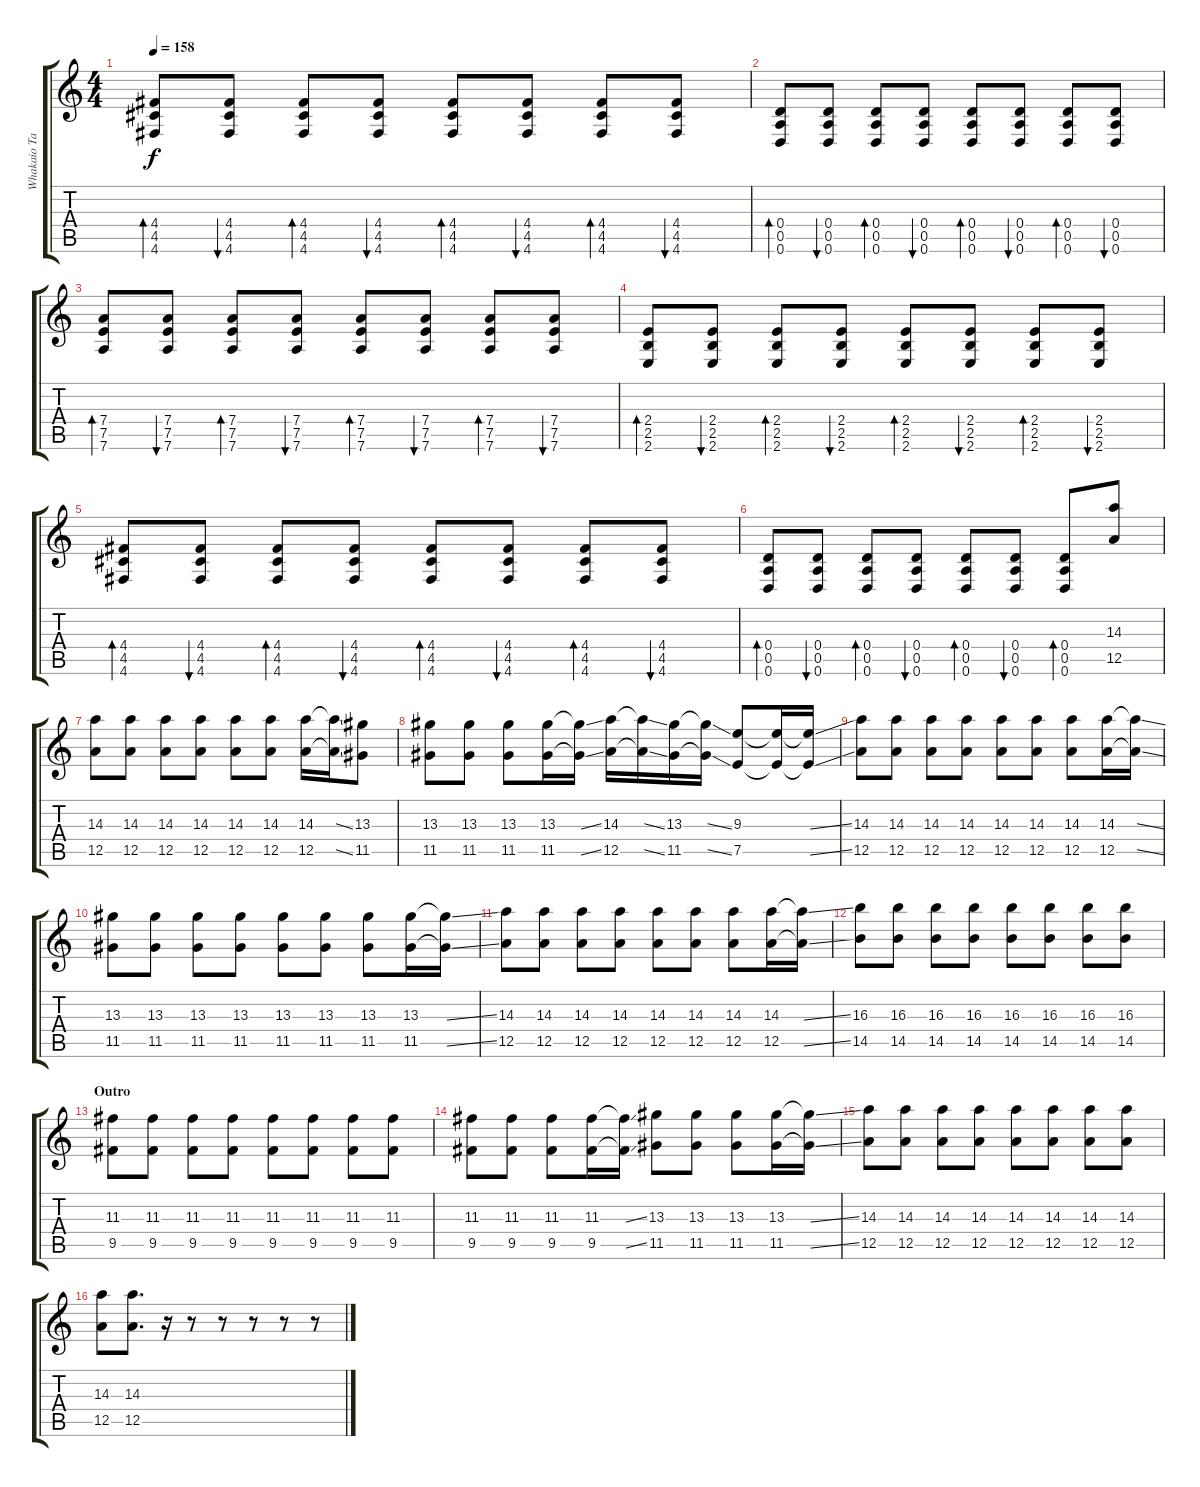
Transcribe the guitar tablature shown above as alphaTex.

\track ("Whakaio Taahi" "Whakaio Ta") {instrument distortionguitar}
\staff {score tabs}
\tuning (E4 B3 G3 D3 A2 D2) {hide}
\ts (4 4)
\tempo 158
\clef g2
\ks c
(4.4 4.5 4.6).8{bd 120 dy f} (4.4 4.5 4.6).8{bu 120} (4.4 4.5 4.6).8{bd 120} (4.4 4.5 4.6).8{bu 120} (4.4 4.5 4.6).8{bd 120} (4.4 4.5 4.6).8{bu 120} (4.4 4.5 4.6).8{bd 120} (4.4 4.5 4.6).8{bu 120} |
(0.4 0.5 0.6).8{bd 120} (0.4 0.5 0.6).8{bu 120} (0.4 0.5 0.6).8{bd 120} (0.4 0.5 0.6).8{bu 120} (0.4 0.5 0.6).8{bd 120} (0.4 0.5 0.6).8{bu 120} (0.4 0.5 0.6).8{bd 120} (0.4 0.5 0.6).8{bu 120} |
(7.4 7.5 7.6).8{bd 120} (7.4 7.5 7.6).8{bu 120} (7.4 7.5 7.6).8{bd 120} (7.4 7.5 7.6).8{bu 120} (7.4 7.5 7.6).8{bd 120} (7.4 7.5 7.6).8{bu 120} (7.4 7.5 7.6).8{bd 120} (7.4 7.5 7.6).8{bu 120} |
(2.4 2.5 2.6).8{bd 120} (2.4 2.5 2.6).8{bu 120} (2.4 2.5 2.6).8{bd 120} (2.4 2.5 2.6).8{bu 120} (2.4 2.5 2.6).8{bd 120} (2.4 2.5 2.6).8{bu 120} (2.4 2.5 2.6).8{bd 120} (2.4 2.5 2.6).8{bu 120} |
(4.4 4.5 4.6).8{bd 120} (4.4 4.5 4.6).8{bu 120} (4.4 4.5 4.6).8{bd 120} (4.4 4.5 4.6).8{bu 120} (4.4 4.5 4.6).8{bd 120} (4.4 4.5 4.6).8{bu 120} (4.4 4.5 4.6).8{bd 120} (4.4 4.5 4.6).8{bu 120} |
(0.4 0.5 0.6).8{bd 120} (0.4 0.5 0.6).8{bu 120} (0.4 0.5 0.6).8{bd 120} (0.4 0.5 0.6).8{bu 120} (0.4 0.5 0.6).8{bd 120} (0.4 0.5 0.6).8{bu 120} (0.4 0.5 0.6).8{bd 120} (14.3 12.5).8 |
(14.3 12.5).8 (14.3 12.5).8 (14.3 12.5).8 (14.3 12.5).8 (14.3 12.5).8 (14.3 12.5).8 (14.3 12.5).16 (14.3{ss t} 12.5{ss t}).16 (13.3 11.5).8 |
(13.3 11.5).8 (13.3 11.5).8 (13.3 11.5).8 (13.3 11.5).16 (13.3{ss t} 11.5{ss t}).16 (14.3 12.5).16 (14.3{ss t} 12.5{ss t}).16 (13.3 11.5).16 (13.3{ss t} 11.5{ss t}).16 (9.3 7.5).8 (9.3{t} 7.5{t}).16 (9.3{ss t} 7.5{ss t}).16 |
(14.3 12.5).8 (14.3 12.5).8 (14.3 12.5).8 (14.3 12.5).8 (14.3 12.5).8 (14.3 12.5).8 (14.3 12.5).8 (14.3 12.5).16 (14.3{ss t} 12.5{ss t}).16 |
(13.3 11.5).8 (13.3 11.5).8 (13.3 11.5).8 (13.3 11.5).8 (13.3 11.5).8 (13.3 11.5).8 (13.3 11.5).8 (13.3 11.5).16 (13.3{ss t} 11.5{ss t}).16 |
(14.3 12.5).8 (14.3 12.5).8 (14.3 12.5).8 (14.3 12.5).8 (14.3 12.5).8 (14.3 12.5).8 (14.3 12.5).8 (14.3 12.5).16 (14.3{ss t} 12.5{ss t}).16 |
(16.3 14.5).8 (16.3 14.5).8 (16.3 14.5).8 (16.3 14.5).8 (16.3 14.5).8 (16.3 14.5).8 (16.3 14.5).8 (16.3 14.5).8 |
\section ("" "Outro")
(11.3 9.5).8 (11.3 9.5).8 (11.3 9.5).8 (11.3 9.5).8 (11.3 9.5).8 (11.3 9.5).8 (11.3 9.5).8 (11.3 9.5).8 |
(11.3 9.5).8 (11.3 9.5).8 (11.3 9.5).8 (11.3 9.5).16 (11.3{ss t} 9.5{ss t}).16 (13.3 11.5).8 (13.3 11.5).8 (13.3 11.5).8 (13.3 11.5).16 (13.3{ss t} 11.5{ss t}).16 |
(14.3 12.5).8 (14.3 12.5).8 (14.3 12.5).8 (14.3 12.5).8 (14.3 12.5).8 (14.3 12.5).8 (14.3 12.5).8 (14.3 12.5).8 |
(14.3 12.5).8 (14.3 12.5).8{d} r.16 r.8 r.8 r.8 r.8 r.8
